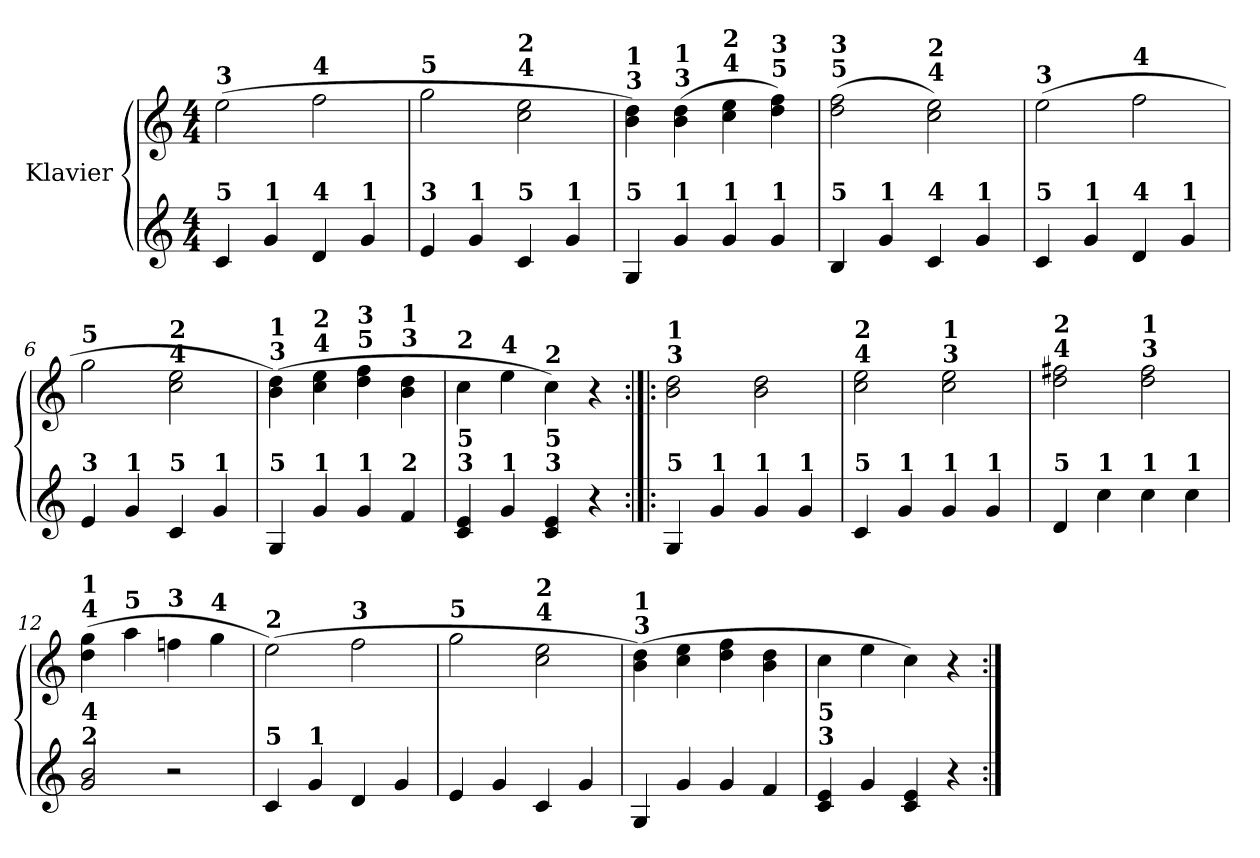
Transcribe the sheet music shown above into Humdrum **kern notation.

**kern	**kern
*part1	*part1
*staff2	*staff1
*I"Klavier	*
!!LO:PB:g=z
*clefG2	*clefG2
*k[]	*k[]
*C:	*C:
*M4/4	*M4/4
=1	=1
!	!LO:TX:a:B:t=3
!LO:TX:a:B:t=5	!
4ci/	(2eei\
!LO:TX:a:B:t=1	!
4gi/	.
!	!LO:TX:a:B:t=4
!LO:TX:a:B:t=4	!
4di/	2ffi\
!LO:TX:a:B:t=1	!
4gi/	.
=2	=2
!	!LO:TX:a:B:t=5
!LO:TX:a:B:t=3	!
4ei/	2ggi\
!LO:TX:a:B:t=1	!
4gi/	.
!	!LO:TX:a:B:t=4
!	!LO:TX:B:t=2
!LO:TX:a:B:t=5	!
4ci/	2cci\ 2eei
!LO:TX:a:B:t=1	!
4gi/	.
=3	=3
!	!LO:TX:a:B:t=3
!	!LO:TX:B:t=1
!LO:TX:a:B:t=5	!
4Gi/	4bi\ 4ddi)
!	!LO:TX:a:B:t=3
!	!LO:TX:B:t=1
!LO:TX:a:B:t=1	!
4gi/	(4bi\ 4ddi
!	!LO:TX:a:B:t=4
!	!LO:TX:B:t=2
!LO:TX:a:B:t=1	!
4gi/	4cci\ 4eei
!	!LO:TX:a:B:t=5
!	!LO:TX:B:t=3
!LO:TX:a:B:t=1	!
4gi/	4ddi\ 4ffi)
=4	=4
!	!LO:TX:a:B:t=5
!	!LO:TX:B:t=3
!LO:TX:a:B:t=5	!
4Bi/	(2ddi\ 2ffi
!LO:TX:a:B:t=1	!
4gi/	.
!	!LO:TX:a:B:t=4
!	!LO:TX:B:t=2
!LO:TX:a:B:t=4	!
4ci/	2cci\ 2eei)
!LO:TX:a:B:t=1	!
4gi/	.
=5	=5
!	!LO:TX:a:B:t=3
!LO:TX:a:B:t=5	!
4ci/	(2eei\
!LO:TX:a:B:t=1	!
4gi/	.
!	!LO:TX:a:B:t=4
!LO:TX:a:B:t=4	!
4di/	2ffi\
!LO:TX:a:B:t=1	!
4gi/	.
!!LO:LB:g=z
=6	=6
!	!LO:TX:a:B:t=5
!LO:TX:a:B:t=3	!
4ei/	2ggi\
!LO:TX:a:B:t=1	!
4gi/	.
!	!LO:TX:a:B:t=4
!	!LO:TX:B:t=2
!LO:TX:a:B:t=5	!
4ci/	2cci\ 2eei
!LO:TX:a:B:t=1	!
4gi/	.
=7	=7
!	!LO:TX:a:B:t=3
!	!LO:TX:B:t=1
!LO:TX:a:B:t=5	!
4Gi/	(4bi\ 4ddi)
!	!LO:TX:a:B:t=4
!	!LO:TX:B:t=2
!LO:TX:a:B:t=1	!
4gi/	4cci\ 4eei
!	!LO:TX:a:B:t=5
!	!LO:TX:B:t=3
!LO:TX:a:B:t=1	!
4gi/	4ddi\ 4ffi
!	!LO:TX:a:B:t=3
!	!LO:TX:B:t=1
!LO:TX:a:B:t=2	!
4fi/	4bi\ 4ddi
=8	=8
!	!LO:TX:a:B:t=2
!LO:TX:a:B:t=3	!
!LO:TX:B:t=5	!
4ci/ 4ei	4cci\
!	!LO:TX:a:B:t=4
!LO:TX:a:B:t=1	!
4gi/	4eei\
!	!LO:TX:a:B:t=2
!LO:TX:a:B:t=3	!
!LO:TX:B:t=5	!
4ci/ 4ei	4cci\)
4r	4r
=9:|!|:	=9:|!|:
!	!LO:TX:a:B:t=3
!	!LO:TX:B:t=1
!LO:TX:a:B:t=5	!
4Gi/	2bi\ 2ddi
!LO:TX:a:B:t=1	!
4gi/	.
!LO:TX:a:B:t=1	!
4gi/	2bi\ 2ddi
!LO:TX:a:B:t=1	!
4gi/	.
=10	=10
!	!LO:TX:a:B:t=4
!	!LO:TX:B:t=2
!LO:TX:a:B:t=5	!
4ci/	2cci\ 2eei
!LO:TX:a:B:t=1	!
4gi/	.
!	!LO:TX:a:B:t=3
!	!LO:TX:B:t=1
!LO:TX:a:B:t=1	!
4gi/	2cci\ 2eei
!LO:TX:a:B:t=1	!
4gi/	.
!!LO:LB:g=z
=11	=11
!	!LO:TX:a:B:t=4
!	!LO:TX:B:t=2
!LO:TX:a:B:t=5	!
4di/	2ddi\ 2ff#Xi
!LO:TX:a:B:t=1	!
4cci\	.
!	!LO:TX:a:B:t=3
!	!LO:TX:B:t=1
!LO:TX:a:B:t=1	!
4cci\	2ddi\ 2ff#i
!LO:TX:a:B:t=1	!
4cci\	.
=12	=12
!	!LO:TX:a:B:t=4
!	!LO:TX:B:t=1
!LO:TX:a:B:t=2	!
!LO:TX:B:t=4	!
2gi/ 2bi	(4ddi\ 4ggi
!	!LO:TX:a:B:t=5
.	4aai\
!	!LO:TX:a:B:t=3
2r	4ffni\
!	!LO:TX:a:B:t=4
.	4ggi\
=13	=13
!	!LO:TX:a:B:t=2
!LO:TX:a:B:t=5	!
4ci/	(2eei\)
!LO:TX:a:B:t=1	!
4gi/	.
!	!LO:TX:a:B:t=3
4di/	2ffi\
4gi/	.
!!LO:LB:g=z
=14	=14
!	!LO:TX:a:B:t=5
4ei/	2ggi\
4gi/	.
!	!LO:TX:a:B:t=4
!	!LO:TX:B:t=2
4ci/	2cci\ 2eei
4gi/	.
=15	=15
!	!LO:TX:a:B:t=3
!	!LO:TX:B:t=1
4Gi/	(4bi\ 4ddi)
4gi/	4cci\ 4eei
4gi/	4ddi\ 4ffi
4fi/	4bi\ 4ddi
=16	=16
!LO:TX:a:B:t=3	!
!LO:TX:B:t=5	!
4ci/ 4ei	4cci\
4gi/	4eei\
4ci/ 4ei	4cci\)
4r	4r
=:|!	=:|!
*-	*-
